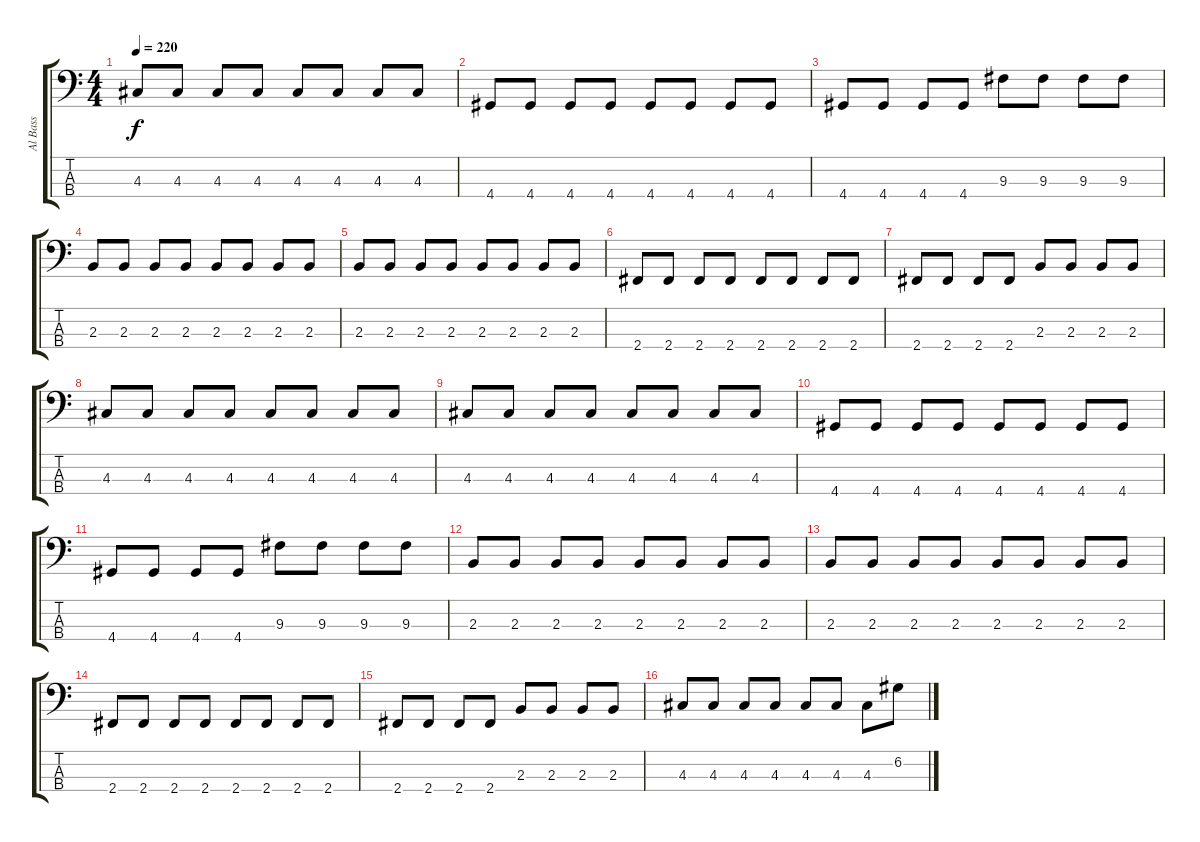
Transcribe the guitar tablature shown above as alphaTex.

\track ("Al Bass" "Al Bass") {instrument electricbasspick}
\staff {score tabs}
\tuning (G2 D2 A1 E1) {hide}
\ts (4 4)
\tempo 220
\clef f4
\ks c
4.3.8{dy f} 4.3.8 4.3.8 4.3.8 4.3.8 4.3.8 4.3.8 4.3.8 |
4.4.8 4.4.8 4.4.8 4.4.8 4.4.8 4.4.8 4.4.8 4.4.8 |
4.4.8 4.4.8 4.4.8 4.4.8 9.3.8 9.3.8 9.3.8 9.3.8 |
2.3.8 2.3.8 2.3.8 2.3.8 2.3.8 2.3.8 2.3.8 2.3.8 |
2.3.8 2.3.8 2.3.8 2.3.8 2.3.8 2.3.8 2.3.8 2.3.8 |
2.4.8 2.4.8 2.4.8 2.4.8 2.4.8 2.4.8 2.4.8 2.4.8 |
2.4.8 2.4.8 2.4.8 2.4.8 2.3.8 2.3.8 2.3.8 2.3.8 |
4.3.8 4.3.8 4.3.8 4.3.8 4.3.8 4.3.8 4.3.8 4.3.8 |
4.3.8 4.3.8 4.3.8 4.3.8 4.3.8 4.3.8 4.3.8 4.3.8 |
4.4.8 4.4.8 4.4.8 4.4.8 4.4.8 4.4.8 4.4.8 4.4.8 |
4.4.8 4.4.8 4.4.8 4.4.8 9.3.8 9.3.8 9.3.8 9.3.8 |
2.3.8 2.3.8 2.3.8 2.3.8 2.3.8 2.3.8 2.3.8 2.3.8 |
2.3.8 2.3.8 2.3.8 2.3.8 2.3.8 2.3.8 2.3.8 2.3.8 |
2.4.8 2.4.8 2.4.8 2.4.8 2.4.8 2.4.8 2.4.8 2.4.8 |
2.4.8 2.4.8 2.4.8 2.4.8 2.3.8 2.3.8 2.3.8 2.3.8 |
4.3.8 4.3.8 4.3.8 4.3.8 4.3.8 4.3.8 4.3.8 6.2.8
